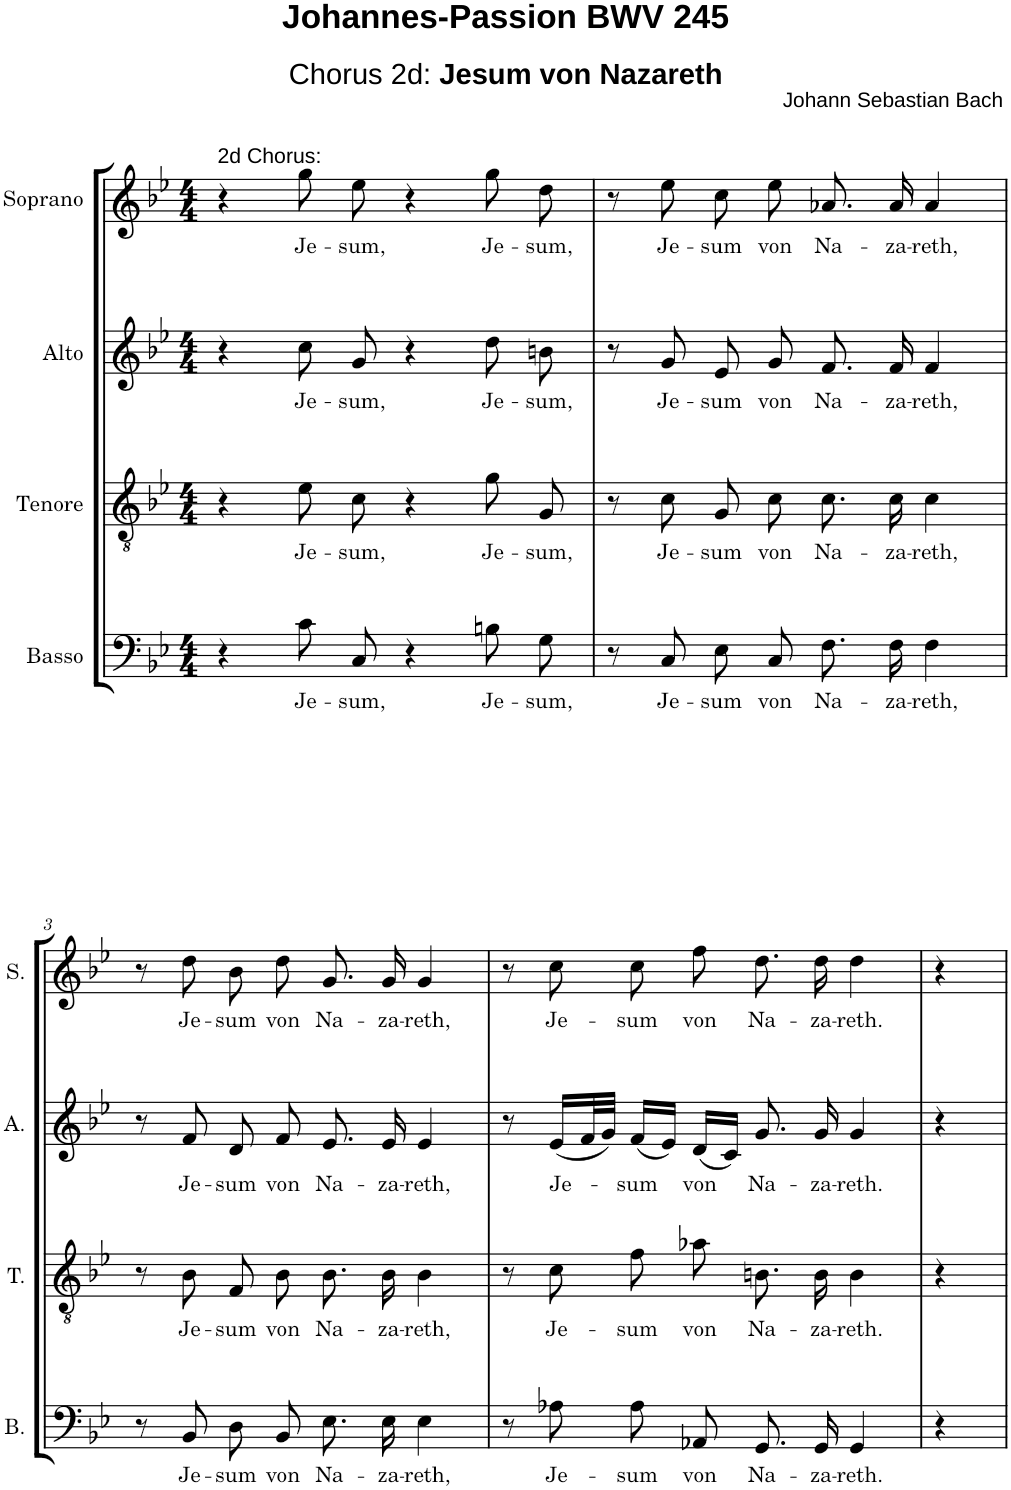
**kern	**text	**kern	**text	**kern	**text	**kern	**text
*part4	*part4	*part3	*part3	*part2	*part2	*part1	*part1
*staff4	*staff4	*staff3	*staff3	*staff2	*staff2	*staff1	*staff1
*I"Basso	*	*I"Tenore	*	*I"Alto	*	*I"Soprano	*
*I'B.	*	*I'T.	*	*I'A.	*	*I'S.	*
*clefF4	*	*clefGv2	*	*clefG2	*	*clefG2	*
*k[b-e-]	*	*k[b-e-]	*	*k[b-e-]	*	*k[b-e-]	*
*B-:	*	*B-:	*	*B-:	*	*B-:	*
*M4/4	*	*M4/4	*	*M4/4	*	*M4/4	*
=1	=1	=1	=1	=1	=1	=1	=1
!	!	!	!	!	!	!LO:TX:a:t=2d Chorus&colon;	!
4r	.	4r	.	4r	.	4r	.
!	!LO:LY:b	!	!LO:LY:b	!	!LO:LY:b	!	!LO:LY:b
8c\L	Je-	8e-\L	Je-	8cc\	Je-	8gg\L	Je-
!	!LO:LY:b	!	!LO:LY:b	!	!LO:LY:b	!	!LO:LY:b
8C\J	-sum,	8c\J	-sum,	8g/	-sum,	8ee-\J	-sum,
4r	.	4r	.	4r	.	4r	.
!	!LO:LY:b	!	!LO:LY:b	!	!LO:LY:b	!	!LO:LY:b
8Bn\L	Je-	8g\L	Je-	8dd\	Je-	8gg\L	Je-
!	!LO:LY:b	!	!LO:LY:b	!	!LO:LY:b	!	!LO:LY:b
8G\J	-sum,	8G\J	-sum,	8bn\	-sum,	8dd\J	-sum,
=2	=2	=2	=2	=2	=2	=2	=2
8r	.	8r	.	8r	.	8r	.
!	!LO:LY:b	!	!LO:LY:b	!	!LO:LY:b	!	!LO:LY:b
8C/	Je-	8c\	Je-	8g/	Je-	8ee-\	Je-
!	!LO:LY:b	!	!LO:LY:b	!	!LO:LY:b	!	!LO:LY:b
8E-\L	-sum	8G/L	-sum	8e-/	-sum	8cc\L	-sum
!	!LO:LY:b	!	!LO:LY:b	!	!LO:LY:b	!	!LO:LY:b
8C\J	von	8c/J	von	8g/	von	8ee-\J	von
!	!LO:LY:b	!	!LO:LY:b	!	!LO:LY:b	!	!LO:LY:b
8.F\L	Na-	8.c\L	Na-	8.f/	Na-	8.a-X/L	Na-
!	!LO:LY:b	!	!LO:LY:b	!	!LO:LY:b	!	!LO:LY:b
16F\Jk	-za-	16c\Jk	-za-	16f/	-za-	16a-/Jk	-za-
!	!LO:LY:b	!	!LO:LY:b	!	!LO:LY:b	!	!LO:LY:b
4F\	-reth,	4c\	-reth,	4f/	-reth,	4a-/	-reth,
!!LO:LB:g=z
=3	=3	=3	=3	=3	=3	=3	=3
8r	.	8r	.	8r	.	8r	.
!	!LO:LY:b	!	!LO:LY:b	!	!LO:LY:b	!	!LO:LY:b
8BB-/	Je-	8B-\	Je-	8f/	Je-	8dd\	Je-
!	!LO:LY:b	!	!LO:LY:b	!	!LO:LY:b	!	!LO:LY:b
8D/L	-sum	8F/L	-sum	8d/	-sum	8b-\L	-sum
!	!LO:LY:b	!	!LO:LY:b	!	!LO:LY:b	!	!LO:LY:b
8BB-/J	von	8B-/J	von	8f/	von	8dd\J	von
!	!LO:LY:b	!	!LO:LY:b	!	!LO:LY:b	!	!LO:LY:b
8.E-\L	Na-	8.B-\L	Na-	8.e-/	Na-	8.g/L	Na-
!	!LO:LY:b	!	!LO:LY:b	!	!LO:LY:b	!	!LO:LY:b
16E-\Jk	-za-	16B-\Jk	-za-	16e-/	-za-	16g/Jk	-za-
!	!LO:LY:b	!	!LO:LY:b	!	!LO:LY:b	!	!LO:LY:b
4E-\	-reth,	4B-\	-reth,	4e-/	-reth,	4g/	-reth,
=4	=4	=4	=4	=4	=4	=4	=4
8r	.	8r	.	8r	.	8r	.
!	!LO:LY:b	!	!LO:LY:b	!	!LO:LY:b	!	!LO:LY:b
8A-X\	Je-	8c\	Je-	(<16e-/LL	Je-	8cc\	Je-
.	.	.	.	32f/L	.	.	.
.	.	.	.	32g/JJJ)	.	.	.
!	!LO:LY:b	!	!LO:LY:b	!	!LO:LY:b	!	!LO:LY:b
8A-\L	-sum	8f\L	-sum	(<16f/LL	-sum	8cc\L	-sum
.	.	.	.	16e-/JJ)	.	.	.
!	!LO:LY:b	!	!LO:LY:b	!	!LO:LY:b	!	!LO:LY:b
8AA-X\J	von	8a-X\J	von	(<16d/LL	von	8ff\J	von
.	.	.	.	16c/JJ)	.	.	.
!	!LO:LY:b	!	!LO:LY:b	!	!LO:LY:b	!	!LO:LY:b
8.GG/L	Na-	8.Bn\L	Na-	8.g/	Na-	8.dd\L	Na-
!	!LO:LY:b	!	!LO:LY:b	!	!LO:LY:b	!	!LO:LY:b
16GG/Jk	-za-	16B\Jk	-za-	16g/	-za-	16dd\Jk	-za-
!	!LO:LY:b	!	!LO:LY:b	!	!LO:LY:b	!	!LO:LY:b
4GG/	-reth.	4B\	-reth.	4g/	-reth.	4dd\	-reth.
=5	=5	=5	=5	=5	=5	=5	=5
4r	.	4r	.	4r	.	4r	.
=	=	=	=	=	=	=	=
*-	*-	*-	*-	*-	*-	*-	*-
